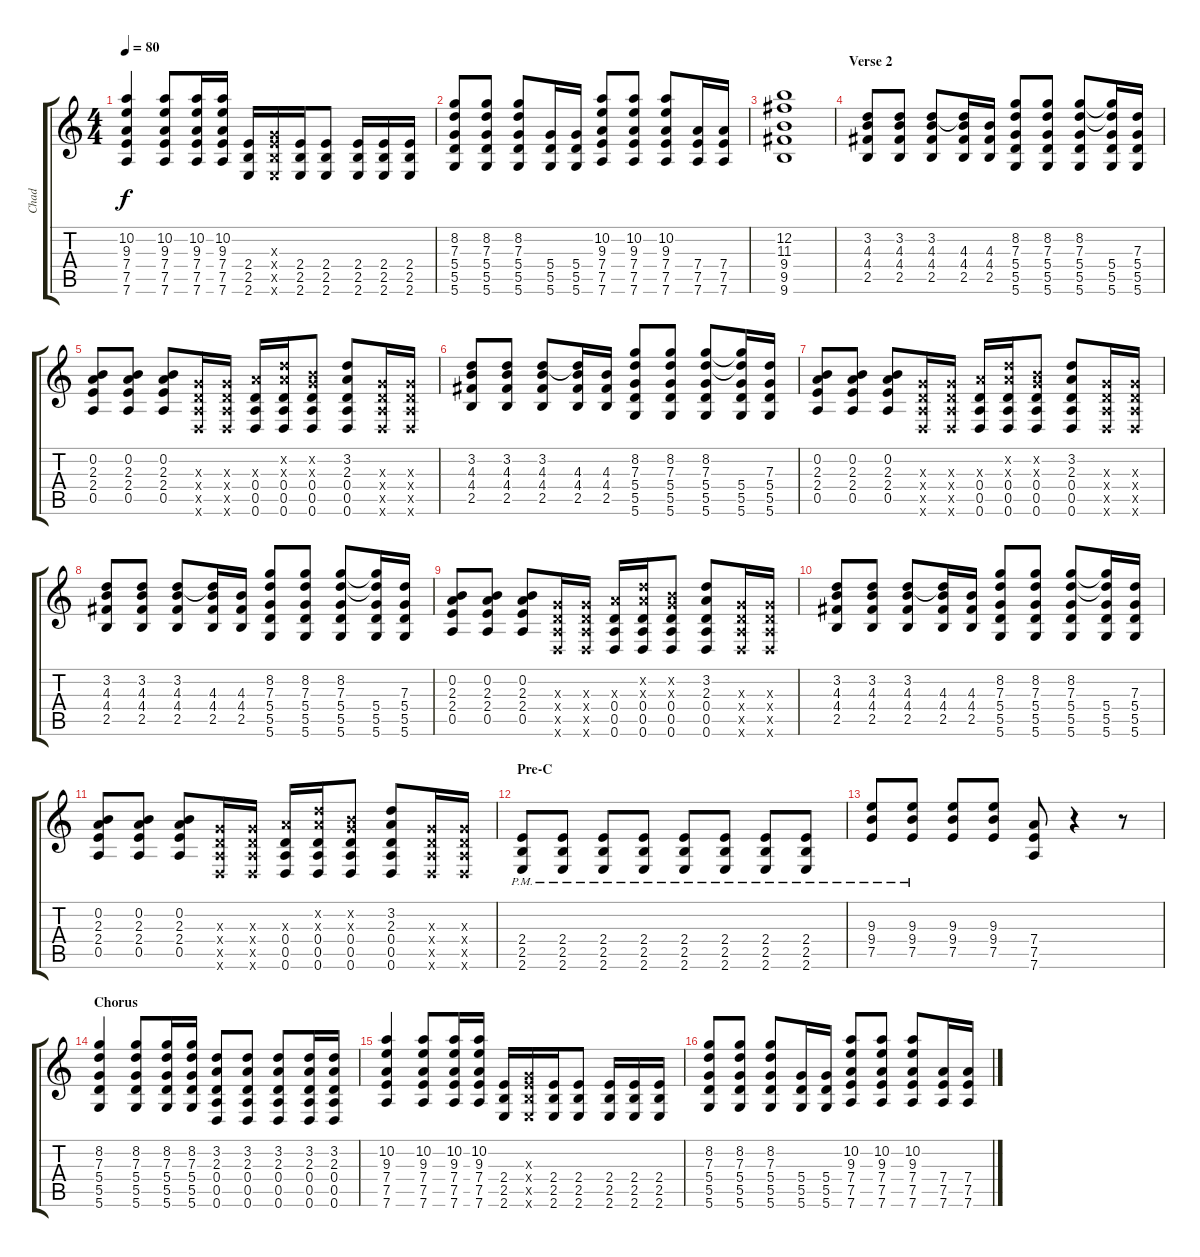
\track ("Chad " "Chad ") {instrument acousticguitarsteel}
\staff {score tabs}
\tuning (E4 B3 G3 D3 A2 D2) {hide}
\ts (4 4)
\tempo 80
\clef g2
\ks c
(10.2 9.3 7.4 7.5 7.6).4{dy f} (10.2 9.3 7.4 7.5 7.6).8 (10.2 9.3 7.4 7.5 7.6).16 (10.2 9.3 7.4 7.5 7.6).16 (2.4 2.5 2.6).16 (0.3{x} 2.4{x} 2.5{x} 2.6{x}).16 (2.4 2.5 2.6).16 (2.4 2.5 2.6).8 (2.4 2.5 2.6).16 (2.4 2.5 2.6).16 (2.4 2.5 2.6).16 |
(8.2 7.3 5.4 5.5 5.6).8 (8.2 7.3 5.4 5.5 5.6).8 (8.2 7.3 5.4 5.5 5.6).8 (5.4 5.5 5.6).16 (5.4 5.5 5.6).16 (10.2 9.3 7.4 7.5 7.6).8 (10.2 9.3 7.4 7.5 7.6).8 (10.2 9.3 7.4 7.5 7.6).8 (7.4 7.5 7.6).16 (7.4 7.5 7.6).16 |
(12.2 11.3 9.4 9.5 9.6).1 |
\section ("" "Verse 2")
(3.2 4.3 4.4 2.5).8 (3.2 4.3 4.4 2.5).8 (3.2 4.3 4.4 2.5).8 (3.2{t} 4.3 4.4 2.5).16 (4.3 4.4 2.5).16 (8.2 7.3 5.4 5.5 5.6).8 (8.2 7.3 5.4 5.5 5.6).8 (8.2 7.3 5.4 5.5 5.6).8 (8.2{t} 7.3{t} 5.4 5.5 5.6).16 (7.3 5.4 5.5 5.6).16 |
(0.2 2.3 2.4 0.5).8 (0.2 2.3 2.4 0.5).8 (0.2 2.3 2.4 0.5).8 (0.3{x} 0.4{x} 0.5{x} 0.6{x}).16 (0.3{x} 0.4{x} 0.5{x} 0.6{x}).16 (2.3{x} 0.4 0.5 0.6).16 (3.2{x} 2.3{x} 0.4 0.5 0.6).16 (0.2{x} 0.3{x} 0.4 0.5 0.6).8 (3.2 2.3 0.4 0.5 0.6).8 (0.3{x} 0.4{x} 0.5{x} 0.6{x}).16 (0.3{x} 0.4{x} 0.5{x} 0.6{x}).16 |
(3.2 4.3 4.4 2.5).8 (3.2 4.3 4.4 2.5).8 (3.2 4.3 4.4 2.5).8 (3.2{t} 4.3 4.4 2.5).16 (4.3 4.4 2.5).16 (8.2 7.3 5.4 5.5 5.6).8 (8.2 7.3 5.4 5.5 5.6).8 (8.2 7.3 5.4 5.5 5.6).8 (8.2{t} 7.3{t} 5.4 5.5 5.6).16 (7.3 5.4 5.5 5.6).16 |
(0.2 2.3 2.4 0.5).8 (0.2 2.3 2.4 0.5).8 (0.2 2.3 2.4 0.5).8 (0.3{x} 0.4{x} 0.5{x} 0.6{x}).16 (0.3{x} 0.4{x} 0.5{x} 0.6{x}).16 (2.3{x} 0.4 0.5 0.6).16 (3.2{x} 2.3{x} 0.4 0.5 0.6).16 (0.2{x} 0.3{x} 0.4 0.5 0.6).8 (3.2 2.3 0.4 0.5 0.6).8 (0.3{x} 0.4{x} 0.5{x} 0.6{x}).16 (0.3{x} 0.4{x} 0.5{x} 0.6{x}).16 |
(3.2 4.3 4.4 2.5).8 (3.2 4.3 4.4 2.5).8 (3.2 4.3 4.4 2.5).8 (3.2{t} 4.3 4.4 2.5).16 (4.3 4.4 2.5).16 (8.2 7.3 5.4 5.5 5.6).8 (8.2 7.3 5.4 5.5 5.6).8 (8.2 7.3 5.4 5.5 5.6).8 (8.2{t} 7.3{t} 5.4 5.5 5.6).16 (7.3 5.4 5.5 5.6).16 |
(0.2 2.3 2.4 0.5).8 (0.2 2.3 2.4 0.5).8 (0.2 2.3 2.4 0.5).8 (0.3{x} 0.4{x} 0.5{x} 0.6{x}).16 (0.3{x} 0.4{x} 0.5{x} 0.6{x}).16 (2.3{x} 0.4 0.5 0.6).16 (3.2{x} 2.3{x} 0.4 0.5 0.6).16 (0.2{x} 0.3{x} 0.4 0.5 0.6).8 (3.2 2.3 0.4 0.5 0.6).8 (0.3{x} 0.4{x} 0.5{x} 0.6{x}).16 (0.3{x} 0.4{x} 0.5{x} 0.6{x}).16 |
(3.2 4.3 4.4 2.5).8 (3.2 4.3 4.4 2.5).8 (3.2 4.3 4.4 2.5).8 (3.2{t} 4.3 4.4 2.5).16 (4.3 4.4 2.5).16 (8.2 7.3 5.4 5.5 5.6).8 (8.2 7.3 5.4 5.5 5.6).8 (8.2 7.3 5.4 5.5 5.6).8 (8.2{t} 7.3{t} 5.4 5.5 5.6).16 (7.3 5.4 5.5 5.6).16 |
(0.2 2.3 2.4 0.5).8 (0.2 2.3 2.4 0.5).8 (0.2 2.3 2.4 0.5).8 (0.3{x} 0.4{x} 0.5{x} 0.6{x}).16 (0.3{x} 0.4{x} 0.5{x} 0.6{x}).16 (2.3{x} 0.4 0.5 0.6).16 (3.2{x} 2.3{x} 0.4 0.5 0.6).16 (0.2{x} 0.3{x} 0.4 0.5 0.6).8 (3.2 2.3 0.4 0.5 0.6).8 (0.3{x} 0.4{x} 0.5{x} 0.6{x}).16 (0.3{x} 0.4{x} 0.5{x} 0.6{x}).16 |
\section ("" "Pre-C")
(2.4{pm} 2.5{pm} 2.6{pm}).8 (2.4{pm} 2.5{pm} 2.6{pm}).8 (2.4{pm} 2.5{pm} 2.6{pm}).8 (2.4{pm} 2.5{pm} 2.6{pm}).8 (2.4{pm} 2.5{pm} 2.6{pm}).8 (2.4{pm} 2.5{pm} 2.6{pm}).8 (2.4{pm} 2.5{pm} 2.6{pm}).8 (2.4{pm} 2.5{pm} 2.6{pm}).8 |
(9.3{pm} 9.4{pm} 7.5{pm}).8 (9.3{pm} 9.4{pm} 7.5{pm}).8 (9.3 9.4 7.5).8 (9.3 9.4 7.5).8 (7.4 7.5 7.6).8 r.4 r.8 |
\section ("" "Chorus")
(8.2 7.3 5.4 5.5 5.6).4 (8.2 7.3 5.4 5.5 5.6).8 (8.2 7.3 5.4 5.5 5.6).16 (8.2 7.3 5.4 5.5 5.6).16 (3.2 2.3 0.4 0.5 0.6).8 (3.2 2.3 0.4 0.5 0.6).8 (3.2 2.3 0.4 0.5 0.6).8 (3.2 2.3 0.4 0.5 0.6).16 (3.2 2.3 0.4 0.5 0.6).16 |
(10.2 9.3 7.4 7.5 7.6).4 (10.2 9.3 7.4 7.5 7.6).8 (10.2 9.3 7.4 7.5 7.6).16 (10.2 9.3 7.4 7.5 7.6).16 (2.4 2.5 2.6).16 (0.3{x} 2.4{x} 2.5{x} 2.6{x}).16 (2.4 2.5 2.6).16 (2.4 2.5 2.6).8 (2.4 2.5 2.6).16 (2.4 2.5 2.6).16 (2.4 2.5 2.6).16 |
(8.2 7.3 5.4 5.5 5.6).8 (8.2 7.3 5.4 5.5 5.6).8 (8.2 7.3 5.4 5.5 5.6).8 (5.4 5.5 5.6).16 (5.4 5.5 5.6).16 (10.2 9.3 7.4 7.5 7.6).8 (10.2 9.3 7.4 7.5 7.6).8 (10.2 9.3 7.4 7.5 7.6).8 (7.4 7.5 7.6).16 (7.4 7.5 7.6).16
